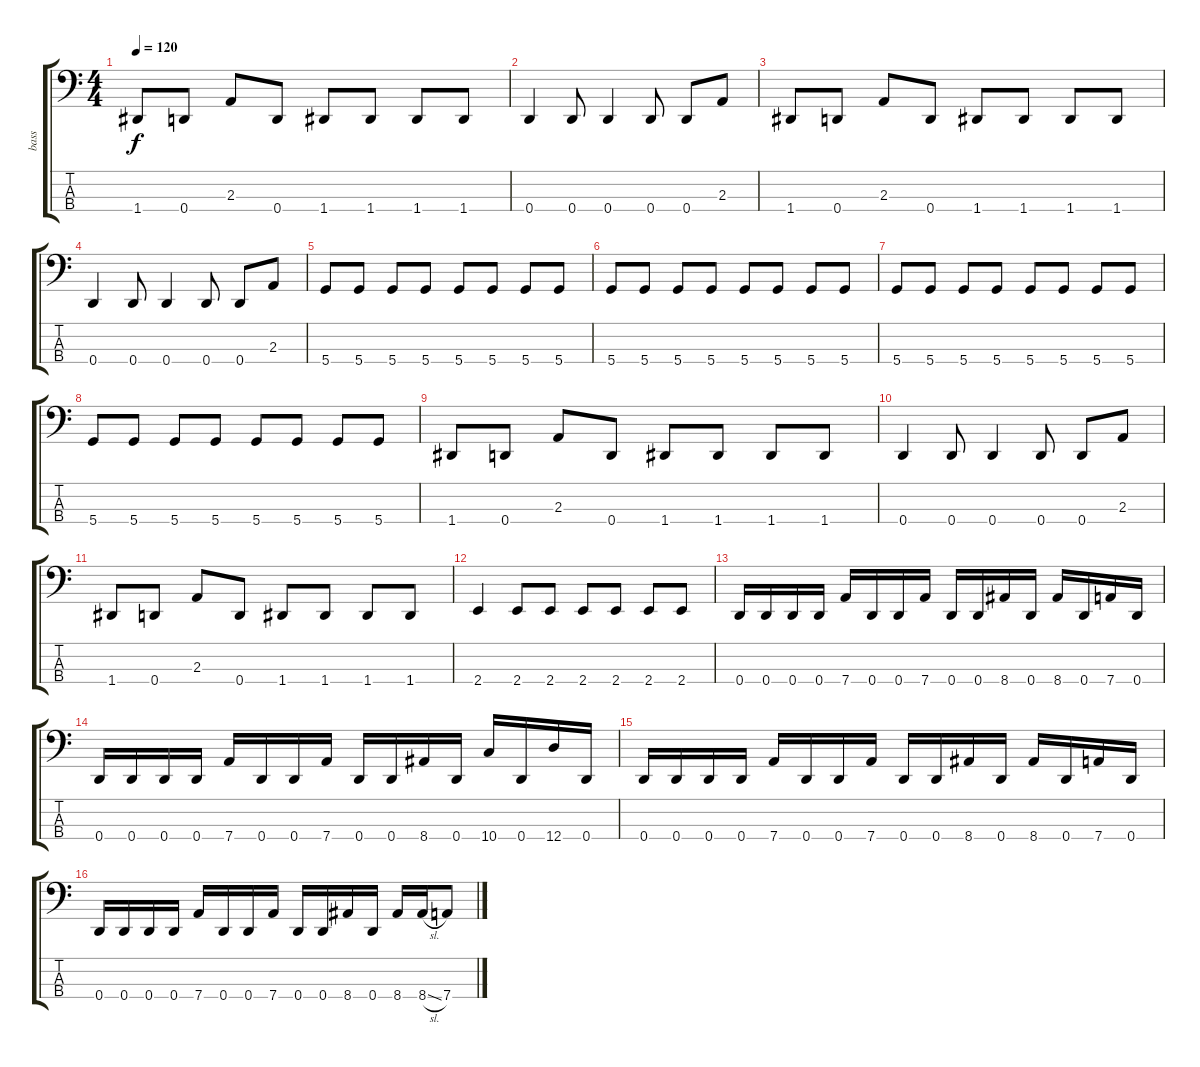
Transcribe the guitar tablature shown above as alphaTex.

\track ("bass" "bass") {instrument electricbassfinger}
\staff {score tabs}
\tuning (F2 C2 G1 D1) {hide}
\ts (4 4)
\tempo 120
\clef f4
\ks c
1.4.8{dy f} 0.4.8 2.3.8 0.4.8 1.4.8 1.4.8 1.4.8 1.4.8 |
0.4.4 0.4.8 0.4.4 0.4.8 0.4.8 2.3.8 |
1.4.8 0.4.8 2.3.8 0.4.8 1.4.8 1.4.8 1.4.8 1.4.8 |
0.4.4 0.4.8 0.4.4 0.4.8 0.4.8 2.3.8 |
5.4.8 5.4.8 5.4.8 5.4.8 5.4.8 5.4.8 5.4.8 5.4.8 |
5.4.8 5.4.8 5.4.8 5.4.8 5.4.8 5.4.8 5.4.8 5.4.8 |
5.4.8 5.4.8 5.4.8 5.4.8 5.4.8 5.4.8 5.4.8 5.4.8 |
5.4.8 5.4.8 5.4.8 5.4.8 5.4.8 5.4.8 5.4.8 5.4.8 |
1.4.8 0.4.8 2.3.8 0.4.8 1.4.8 1.4.8 1.4.8 1.4.8 |
0.4.4 0.4.8 0.4.4 0.4.8 0.4.8 2.3.8 |
1.4.8 0.4.8 2.3.8 0.4.8 1.4.8 1.4.8 1.4.8 1.4.8 |
2.4.4 2.4.8 2.4.8 2.4.8 2.4.8 2.4.8 2.4.8 |
0.4.16 0.4.16 0.4.16 0.4.16 7.4.16 0.4.16 0.4.16 7.4.16 0.4.16 0.4.16 8.4.16 0.4.16 8.4.16 0.4.16 7.4.16 0.4.16 |
0.4.16 0.4.16 0.4.16 0.4.16 7.4.16 0.4.16 0.4.16 7.4.16 0.4.16 0.4.16 8.4.16 0.4.16 10.4.16 0.4.16 12.4.16 0.4.16 |
0.4.16 0.4.16 0.4.16 0.4.16 7.4.16 0.4.16 0.4.16 7.4.16 0.4.16 0.4.16 8.4.16 0.4.16 8.4.16 0.4.16 7.4.16 0.4.16 |
0.4.16 0.4.16 0.4.16 0.4.16 7.4.16 0.4.16 0.4.16 7.4.16 0.4.16 0.4.16 8.4.16 0.4.16 8.4.16 8.4{sl}.16 7.4.8
